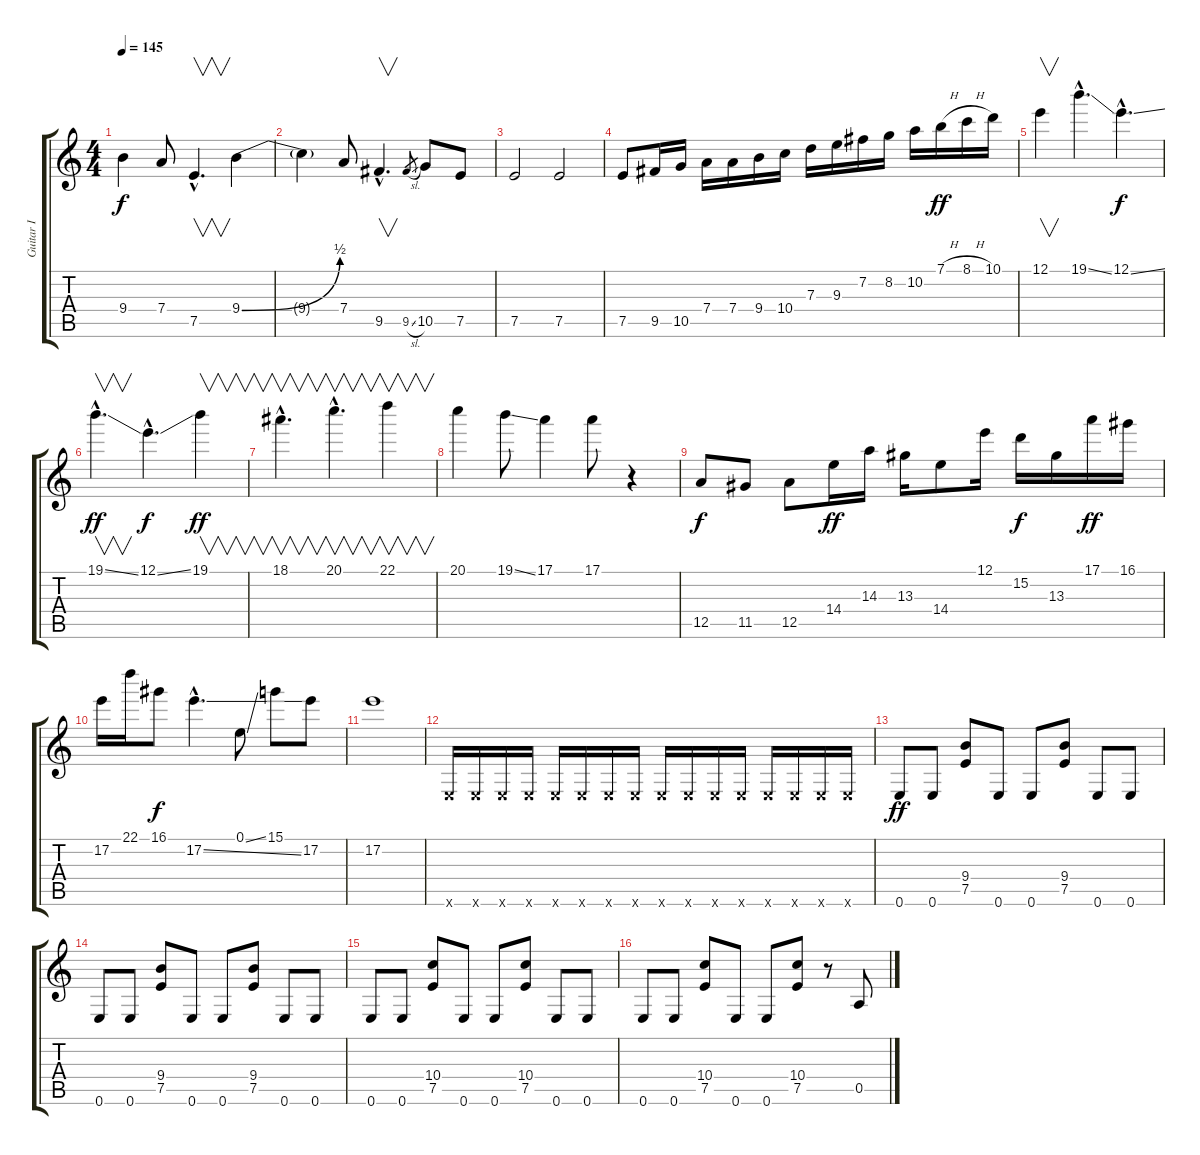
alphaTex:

\track ("Guitar I" "Guitar I") {instrument distortionguitar}
\staff {score tabs}
\tuning (E4 B3 G3 D3 A2 E2) {hide}
\ts (4 4)
\tempo 145
\clef g2
\ks c
9.4{t}.4{dy f} 7.4.8 7.5{hac}.4{v d} 9.4{be (bend 0 0 60 2)}.4 |
9.4{t}.4 7.4.8 9.5{hac}.4{v d} 9.5{sl}.8{gr} 10.5.8 7.5.8 |
7.5.2 7.5.2 |
7.5.8 9.5.16 10.5.16 7.4.16 7.4.16 9.4.16 10.4.16 7.3.16 9.3.16 7.2.16 8.2.16 10.2.16 7.1{h}.16{dy ff} 8.1{h}.16 10.1.16 |
12.1.4{v} 19.1{ss hac}.4{d} 12.1{ss hac}.4{d dy f} |
19.1{ss hac}.4{v d dy ff} 12.1{ss hac}.4{d dy f} 19.1.4{v dy ff} |
18.1{hac}.4{v d} 20.1{hac}.4{v d} 22.1.4{v} |
20.1.4 19.1{ss}.8 17.1.4 17.1.8 r.4 |
12.5.8{dy f} 11.5.8 12.5.8 14.4.16{dy ff} 14.3.16 13.3.16 14.4.8 12.1.16 15.2.16{dy f} 13.3.16 17.1.16{dy ff} 16.1.16 |
17.2.16 22.1.16 16.1.8{dy f} 17.2{ss hac}.4{d} 0.1{ss}.8 15.1.8 17.2.8 |
17.2.1 |
0.6{x}.16 0.6{x}.16 0.6{x}.16 0.6{x}.16 0.6{x}.16 0.6{x}.16 0.6{x}.16 0.6{x}.16 0.6{x}.16 0.6{x}.16 0.6{x}.16 0.6{x}.16 0.6{x}.16 0.6{x}.16 0.6{x}.16 0.6{x}.16 |
0.6.8{dy ff} 0.6.8 (9.4 7.5).8 0.6.8 0.6.8 (9.4 7.5).8 0.6.8 0.6.8 |
0.6.8 0.6.8 (9.4 7.5).8 0.6.8 0.6.8 (9.4 7.5).8 0.6.8 0.6.8 |
0.6.8 0.6.8 (10.4 7.5).8 0.6.8 0.6.8 (10.4 7.5).8 0.6.8 0.6.8 |
0.6.8 0.6.8 (10.4 7.5).8 0.6.8 0.6.8 (10.4 7.5).8 r.8 0.5.8
